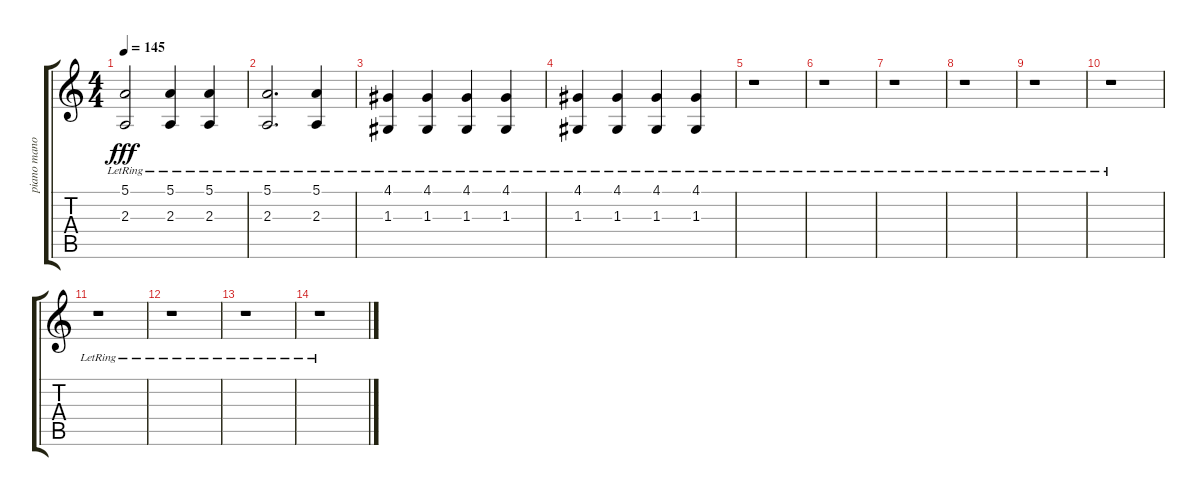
\track ("piano mano izq" "piano mano") {instrument acousticgrandpiano}
\staff {score tabs}
\tuning (E4 B3 G3 D3 A2 E2) {hide}
\ts (4 4)
\tempo 145
\clef g2
\ks c
(5.1{lr} 2.3{lr}).2{dy fff} (5.1{lr} 2.3{lr}).4 (5.1{lr} 2.3{lr}).4 |
(5.1{lr} 2.3{lr}).2{d} (5.1{lr} 2.3{lr}).4 |
(4.1{lr} 1.3{lr}).4 (4.1{lr} 1.3{lr}).4 (4.1{lr} 1.3{lr}).4 (4.1{lr} 1.3{lr}).4 |
(4.1{lr} 1.3{lr}).4 (4.1{lr} 1.3{lr}).4 (4.1{lr} 1.3{lr}).4 (4.1{lr} 1.3{lr}).4 |
r.1 |
r.1 |
r.1 |
r.1 |
r.1 |
r.1 |
r.1 |
r.1 |
r.1 |
r.1
